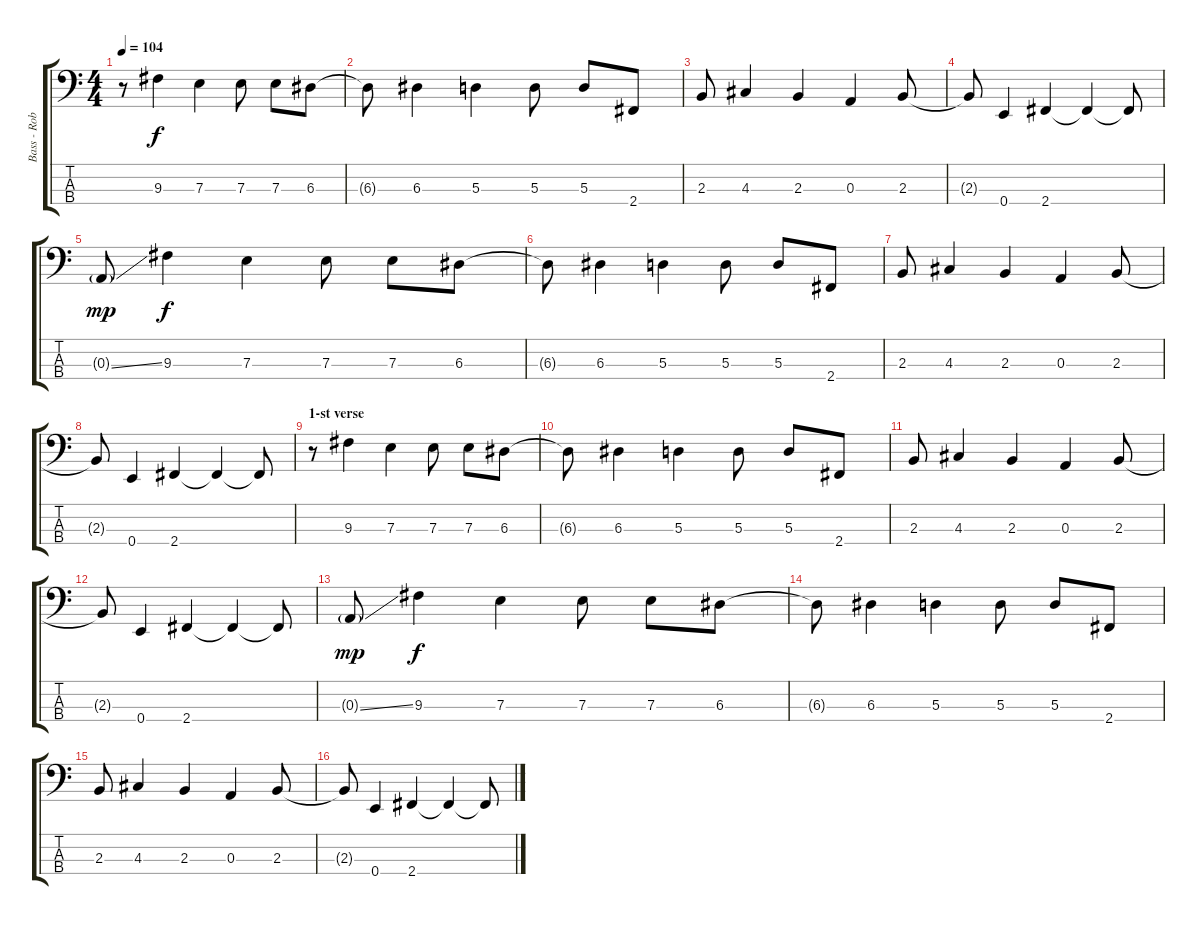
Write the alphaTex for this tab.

\track ("Bass - Robert Turner" "Bass - Rob") {instrument electricbasspick}
\staff {score tabs}
\tuning (G2 D2 A1 E1) {hide}
\ts (4 4)
\tempo 104
\clef f4
\ks c
r.8{dy f} 9.3.4 7.3.4 7.3.8 7.3.8 6.3.8 |
6.3{t}.8 6.3.4 5.3.4 5.3.8 5.3.8 2.4.8 |
2.3.8 4.3.4 2.3.4 0.3.4 2.3.8 |
2.3{t}.8 0.4.4 2.4.4 2.4{t}.4 2.4{t}.8 |
0.3{ss g}.8{dy mp} 9.3.4{dy f} 7.3.4 7.3.8 7.3.8 6.3.8 |
6.3{t}.8 6.3.4 5.3.4 5.3.8 5.3.8 2.4.8 |
2.3.8 4.3.4 2.3.4 0.3.4 2.3.8 |
2.3{t}.8 0.4.4 2.4.4 2.4{t}.4 2.4{t}.8 |
\section ("" "1-st verse")
r.8 9.3.4 7.3.4 7.3.8 7.3.8 6.3.8 |
6.3{t}.8 6.3.4 5.3.4 5.3.8 5.3.8 2.4.8 |
2.3.8 4.3.4 2.3.4 0.3.4 2.3.8 |
2.3{t}.8 0.4.4 2.4.4 2.4{t}.4 2.4{t}.8 |
0.3{ss g}.8{dy mp} 9.3.4{dy f} 7.3.4 7.3.8 7.3.8 6.3.8 |
6.3{t}.8 6.3.4 5.3.4 5.3.8 5.3.8 2.4.8 |
2.3.8 4.3.4 2.3.4 0.3.4 2.3.8 |
2.3{t}.8 0.4.4 2.4.4 2.4{t}.4 2.4{t}.8
